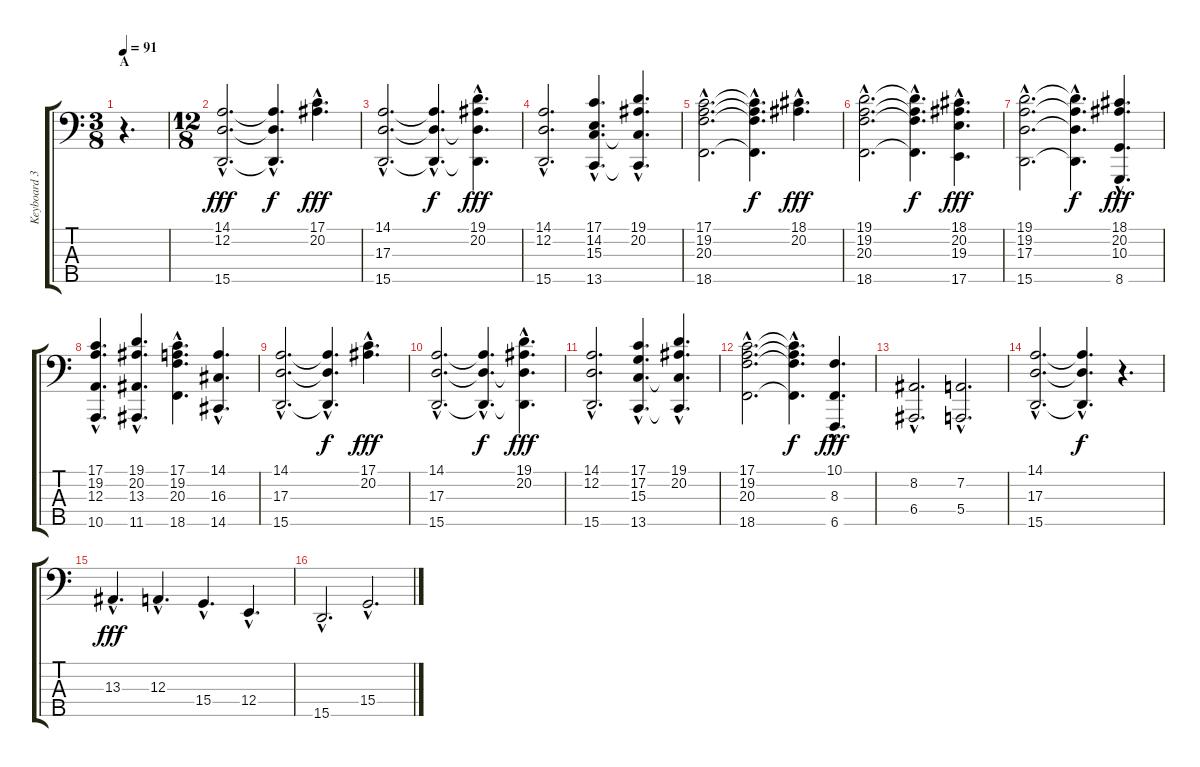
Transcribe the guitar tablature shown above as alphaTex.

\track ("Keyboard 3" "Keyboard 3") {instrument synthstrings1}
\staff {score tabs}
\tuning (G2 D2 A1 E1 B0) {hide}
\ts (3 8)
\section ("" "A")
\tempo 91
\clef f4
\ks c
r.4{d dy fff instrument synthstrings1} |
\ts (12 8)
(14.1{hac} 12.2{hac} 15.5{hac}).2{d} (14.1{hac t} 12.2{hac t} 15.5{hac t}).4{d dy f} (17.1{hac} 20.2{hac}).4{d dy fff} |
(14.1{hac} 17.3{hac} 15.5{hac}).2{d} (14.1{hac t} 17.3{hac t} 15.5{hac t}).4{d dy f} (19.1{hac} 20.2{hac} 17.3{hac t} 15.5{hac t}).4{d dy fff} |
(14.1{hac} 12.2{hac} 15.5{hac}).2{d} (17.1{hac} 14.2{hac} 15.3{hac} 13.5{hac}).4{d} (19.1{hac} 20.2{hac} 15.3{hac t} 13.5{hac t}).4{d} |
(17.1{hac} 19.2{hac} 20.3{hac} 18.5{hac}).2{d} (17.1{hac t} 19.2{hac t} 20.3{hac t} 18.5{hac t}).4{d dy f} (18.1{hac} 20.2{hac}).4{d dy fff} |
(19.1{hac} 19.2{hac} 20.3{hac} 18.5{hac}).2{d} (19.1{hac t} 19.2{hac t} 20.3{hac t} 18.5{hac t}).4{d dy f} (18.1{hac} 20.2{hac} 19.3{hac} 17.5{hac}).4{d dy fff} |
(19.1{hac} 19.2{hac} 17.3{hac} 15.5{hac}).2{d} (19.1{hac t} 19.2{hac t} 17.3{hac t} 15.5{hac t}).4{d dy f} (18.1{hac} 20.2{hac} 10.3{hac} 8.5{hac}).4{d dy fff} |
(17.1{hac} 19.2{hac} 12.3{hac} 10.5{hac}).4{d} (19.1{hac} 20.2{hac} 13.3{hac} 11.5{hac}).4{d} (17.1{hac} 19.2{hac} 20.3{hac} 18.5{hac}).4{d} (14.1{hac} 16.3{hac} 14.5{hac}).4{d} |
(14.1{hac} 17.3{hac} 15.5{hac}).2{d} (14.1{hac t} 17.3{hac t} 15.5{hac t}).4{d dy f} (17.1{hac} 20.2{hac}).4{d dy fff} |
(14.1{hac} 17.3{hac} 15.5{hac}).2{d} (14.1{hac t} 17.3{hac t} 15.5{hac t}).4{d dy f} (19.1{hac} 20.2{hac} 17.3{hac t} 15.5{hac t}).4{d dy fff} |
(14.1{hac} 12.2{hac} 15.5{hac}).2{d} (17.1{hac} 17.2{hac} 15.3{hac} 13.5{hac}).4{d} (19.1{hac} 20.2{hac} 15.3{hac t} 13.5{hac t}).4{d} |
(17.1{hac} 19.2{hac} 20.3{hac} 18.5{hac}).2{d} (17.1{hac t} 19.2{hac t} 20.3{hac t} 18.5{hac t}).4{d dy f} (10.1{hac} 8.3{hac} 6.5{hac}).4{d dy fff} |
(8.2{hac} 6.4{hac}).2{d} (7.2{hac} 5.4{hac}).2{d} |
(14.1{hac} 17.3{hac} 15.5{hac}).2{d} (14.1{hac t} 17.3{hac t} 15.5{hac t}).4{d dy f} r.4{d} |
13.3{hac}.4{d dy fff} 12.3{hac}.4{d} 15.4{hac}.4{d} 12.4{hac}.4{d} |
15.5{hac}.2{d} 15.4{hac}.2{d}
